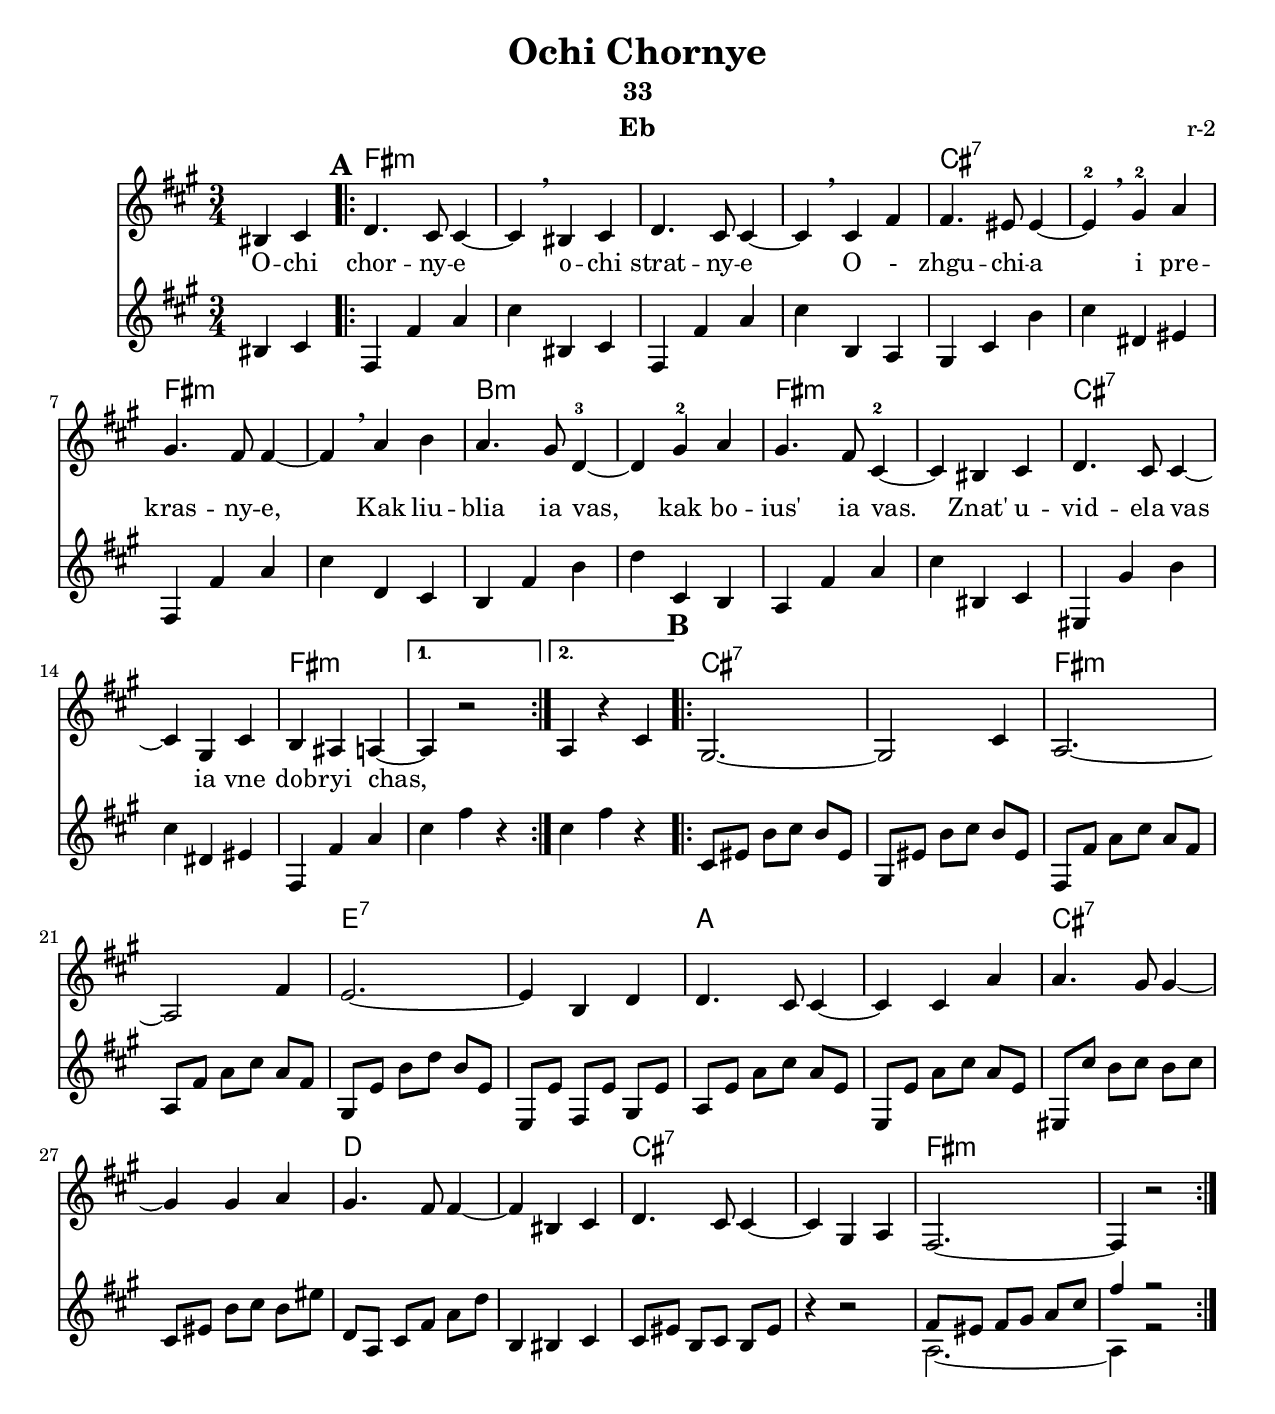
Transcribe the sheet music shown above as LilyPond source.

\version "2.18.0"
\include "english.ly"
\pointAndClickOff
\paper{
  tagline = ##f
  print-all-headers = ##t
  #(set-paper-size "letter")
}
date = #(strftime "%d-%m-%Y" (localtime (current-time)))

%\markup{ \italic{ " Updated " \date  }  }

%\markup{ Got something to say? }

global = {
  \clef treble
  \key a \minor
  \time 3/4
  \set Score.markFormatter = #format-mark-box-alphabet
}

%#################################### Melody ########################
melody = \relative c {
  \global
  \partial 4*2 ds4 e  %lead in notes

  \repeat volta 2{
    \mark \default
    %\bar "||"
    f4. e8 e4~
    e4\breathe ds e|
    f4. e8 e4~
    e4\breathe e a

    a4. gs8 gs4~|
    gs4-2\breathe b-2 c
    b4. a8 a4~
    a4\breathe c d|

    c4. b8 f4-3~
    f4 b-2 c|
    b4. a8 e4-2~|
    e4 ds e

    f4. e8 e4~
    e4 b e
    d4 cs c~

  }
  \alternative{
    {c4 r 2 }
    {c4 r e}
  }
  % \bar "||"
  %\break
  %} repeat end
  \repeat volta 2{
    \mark \default
    % r2^\markup{\italic {"Interlude a tempo"}} e4
    b2.~
    b2 e4
    c2.~
    c2 a'4
    g2.~
    g4 d f
    f4. e8 e4~
    e4 e c'
    c4. b8 b4~
    b4 b c|
    b4. a8 a4~|
    a4 ds, e|
    f4. e8 e4~|
    e4 b c|
    a2.~
    a4 r2|
  }
}
\addlyrics {
  O -- chi chor -- ny -- e
  o -- chi strat -- ny -- e
  O - zhgu -- chi -- a
  i pre -- kras -- ny -- e,
  Kak liu -- blia ia vas,
  kak bo -- ius' ia vas.
  Znat' u -- vid -- ela vas
  ia vne dob -- ryi chas,
}

secund = \relative c {
  \global
  \partial 4*2 ds4 e  %lead in notes
  \repeat volta 2{
    a,4 a' c
    e4 ds, e
    a,4 a' c
    e4 d, c

    b4 e d'
    e4 fs, gs  %up 8va from orig.
    a,4 a' c
    e4 f, e

    d4 a' d
    f4 e, d
    c4 a' c

    e4 ds, e
    gs,4 b' d
    e4 fs, gs  %up 8va from orig.
    a,4 a' c
  }
  \alternative{
    { e4 a r}
    {e4 a r}
  }


  % Interlude
  \repeat volta 2{
    %r4*3
    e,8[gs] d'[e] d[gs,]|
    b,8[gs']d'[e] d[gs,]
    a,8[a']c[e]c[a]
    c,8[a']c[e]c[a]

    b,8[g']d'[f]d[g,]
    g,8[g']a,[g']b,[g']
    c,8[g']c[e]c[g]
    g,8[g'] c[e]c[g]

    gs,8[e'']d[e]d[e]
    e,8[gs]d'[e] d[gs]
    f,8[c]e[a]c[f]
    d,4 ds e
    e8[gs]d[e]d[gs]
    r4 r2
    <<
      {
        a8[gs]a[b]c[e]
        a4 r2
      } \\
      {c,,2.~ c4 r2}
    >>
  }
}


%################################# Chords #######################
harmonies = \chordmode {
  \skip 2
  a4*12:m
  e4*6:7
  a4*6:m
  d4*6:m
  a4*6:m
  e4*6:7
  a4*6:m
  % Interlude
  s4*3
  e4*6:7
  a4*6:m
  g4*6:7
  c4*6
  e4*6:7
  f4*6
  e4*6:7
  a4*6:m

}



\score {\transpose c a
  <<
    \new ChordNames {
      \set chordChanges = ##f
      \harmonies
    }
    \new Staff
    \melody
    \new Staff \secund
  >>
  \header{
    title= "Ochi Chornye"
    subtitle="33"
    composer= "r-2"
    instrument = "Eb"
    arranger= ""
  }
  \layout{indent = 1.0\cm}
  \midi {
    \tempo 4 = 120

    % \midi { }
  }
}
%{
% more verses:
\markup{}
\markup {
  \fill-line {
    \hspace #0.1 % distance from left margin
    \column {
      \line { "1."
	\column {
	  ""
	}
      }
      \hspace #0.2 % vertical distance between verses
      \line { "2."
	\column {
	 ""
	}
      }
    }
    \hspace #0.1  % horiz. distance between columns
    \column {
      \line { "3."
	\column {
	  ""
	}
      }
      \hspace #0.2 % distance between verses
      \line { "4."
	\column {
	 ""
	}
      }
    }
    \hspace #0.1 % distance to right margin
  }
}

%}
